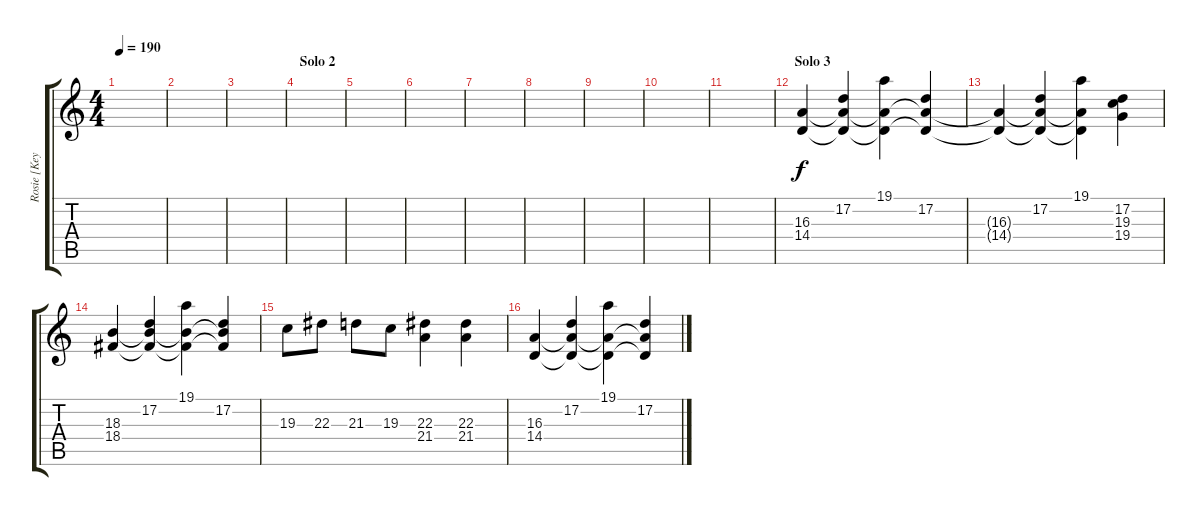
\track ("Rosie [Keyboard]" "Rosie [Key") {instrument stringensemble1}
\staff {score tabs}
\tuning (D4 A3 F3 C3 G2 D2) {hide}
\ts (4 4)
\tempo 190
\clef g2
\ks c
|
|
|
\section ("" "Solo 2")
|
|
|
|
|
|
|
|
\section ("" "Solo 3")
(16.3 14.4).4{dy f instrument stringensemble1} (17.2 16.3{t} 14.4{t}).4 (19.1 16.3{t} 14.4{t}).4 (17.2 16.3{t} 14.4{t}).4 |
(16.3{t} 14.4{t}).4 (17.2 16.3{t} 14.4{t}).4 (19.1 16.3{t} 14.4{t}).4 (17.2 19.3 19.4).4 |
(18.3 18.4).4 (17.2 18.3{t} 18.4{t}).4 (19.1 18.3{t} 18.4{t}).4 (17.2 18.3{t} 18.4{t}).4 |
19.3.8 22.3.8 21.3.8 19.3.8 (22.3 21.4).4 (22.3 21.4).4 |
(16.3 14.4).4 (17.2 16.3{t} 14.4{t}).4 (19.1 16.3{t} 14.4{t}).4 (17.2 16.3{t} 14.4{t}).4
